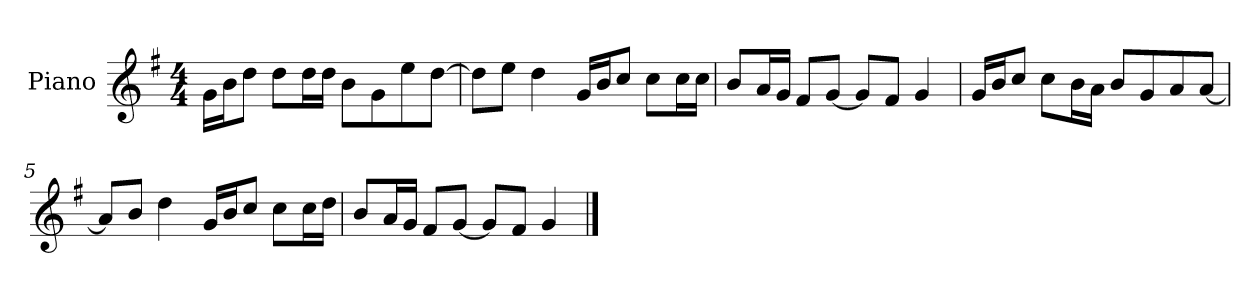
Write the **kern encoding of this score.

**kern
*part1
*staff1
*I"Piano
*I'P-no
*clefG2
*k[f#]
*M4/4
*MM90
=1
16g\LL
16b\J
8dd\J
8dd\L
16dd\L
16dd\JJ
8b\L
8g\
8ee\
[8dd\J
=2
8dd\L]
8ee\J
4dd\
16g/LL
16b/J
8cc/J
8cc\L
16cc\L
16cc\JJ
=3
8b/L
16a/L
16g/JJ
8f#/L
[8g/J
8g/L]
8f#/J
4g/
=4
16g/LL
16b/J
8cc/J
8cc\L
16b\L
16a\JJ
8b/L
8g/
8a/
[8a/J
!!LO:LB:g=z
=5
8a/L]
8b/J
4dd\
16g/LL
16b/J
8cc/J
8cc\L
16cc\L
16dd\JJ
=6
8b/L
16a/L
16g/JJ
8f#/L
[8g/J
8g/L]
8f#/J
4g/
==
*-
